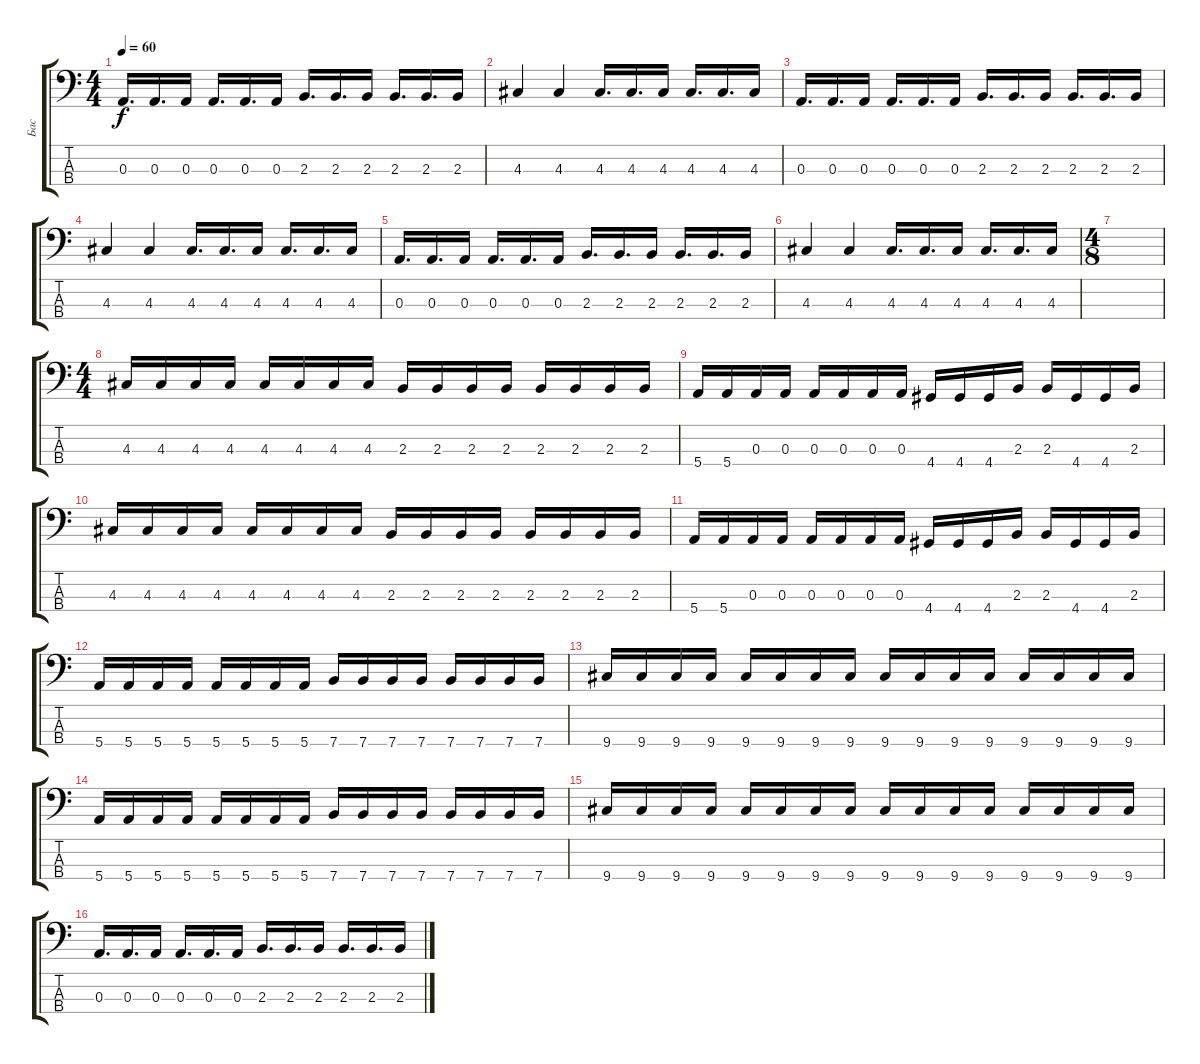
\track ("Бас" "Бас") {instrument electricbassfinger}
\staff {score tabs}
\tuning (G2 D2 A1 E1) {hide}
\ts (4 4)
\tempo 60
\clef f4
\ks c
0.3.16{d dy f} 0.3.16{d} 0.3.16 0.3.16{d} 0.3.16{d} 0.3.16 2.3.16{d} 2.3.16{d} 2.3.16 2.3.16{d} 2.3.16{d} 2.3.16 |
4.3.4 4.3.4 4.3.16{d} 4.3.16{d} 4.3.16 4.3.16{d} 4.3.16{d} 4.3.16 |
0.3.16{d} 0.3.16{d} 0.3.16 0.3.16{d} 0.3.16{d} 0.3.16 2.3.16{d} 2.3.16{d} 2.3.16 2.3.16{d} 2.3.16{d} 2.3.16 |
4.3.4 4.3.4 4.3.16{d} 4.3.16{d} 4.3.16 4.3.16{d} 4.3.16{d} 4.3.16 |
0.3.16{d} 0.3.16{d} 0.3.16 0.3.16{d} 0.3.16{d} 0.3.16 2.3.16{d} 2.3.16{d} 2.3.16 2.3.16{d} 2.3.16{d} 2.3.16 |
4.3.4 4.3.4 4.3.16{d} 4.3.16{d} 4.3.16 4.3.16{d} 4.3.16{d} 4.3.16 |
\ts (4 8)
|
\ts (4 4)
4.3.16 4.3.16 4.3.16 4.3.16 4.3.16 4.3.16 4.3.16 4.3.16 2.3.16 2.3.16 2.3.16 2.3.16 2.3.16 2.3.16 2.3.16 2.3.16 |
5.4.16 5.4.16 0.3.16 0.3.16 0.3.16 0.3.16 0.3.16 0.3.16 4.4.16 4.4.16 4.4.16 2.3.16 2.3.16 4.4.16 4.4.16 2.3.16 |
4.3.16 4.3.16 4.3.16 4.3.16 4.3.16 4.3.16 4.3.16 4.3.16 2.3.16 2.3.16 2.3.16 2.3.16 2.3.16 2.3.16 2.3.16 2.3.16 |
5.4.16 5.4.16 0.3.16 0.3.16 0.3.16 0.3.16 0.3.16 0.3.16 4.4.16 4.4.16 4.4.16 2.3.16 2.3.16 4.4.16 4.4.16 2.3.16 |
5.4.16 5.4.16 5.4.16 5.4.16 5.4.16 5.4.16 5.4.16 5.4.16 7.4.16 7.4.16 7.4.16 7.4.16 7.4.16 7.4.16 7.4.16 7.4.16 |
9.4.16 9.4.16 9.4.16 9.4.16 9.4.16 9.4.16 9.4.16 9.4.16 9.4.16 9.4.16 9.4.16 9.4.16 9.4.16 9.4.16 9.4.16 9.4.16 |
5.4.16 5.4.16 5.4.16 5.4.16 5.4.16 5.4.16 5.4.16 5.4.16 7.4.16 7.4.16 7.4.16 7.4.16 7.4.16 7.4.16 7.4.16 7.4.16 |
9.4.16 9.4.16 9.4.16 9.4.16 9.4.16 9.4.16 9.4.16 9.4.16 9.4.16 9.4.16 9.4.16 9.4.16 9.4.16 9.4.16 9.4.16 9.4.16 |
0.3.16{d} 0.3.16{d} 0.3.16 0.3.16{d} 0.3.16{d} 0.3.16 2.3.16{d} 2.3.16{d} 2.3.16 2.3.16{d} 2.3.16{d} 2.3.16
